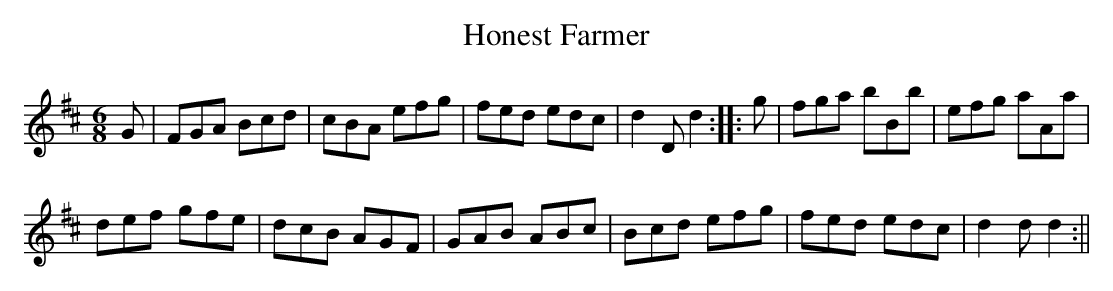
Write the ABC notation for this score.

X:1
T:Honest Farmer
M:6/8
L:1/8
K:D
G|FGA Bcd|cBA efg|fed edc|d2 D d2::g|fga bBb|efg aAa|
def gfe|dcB AGF|GAB ABc|Bcd efg|fed edc|d2 d d2:||
